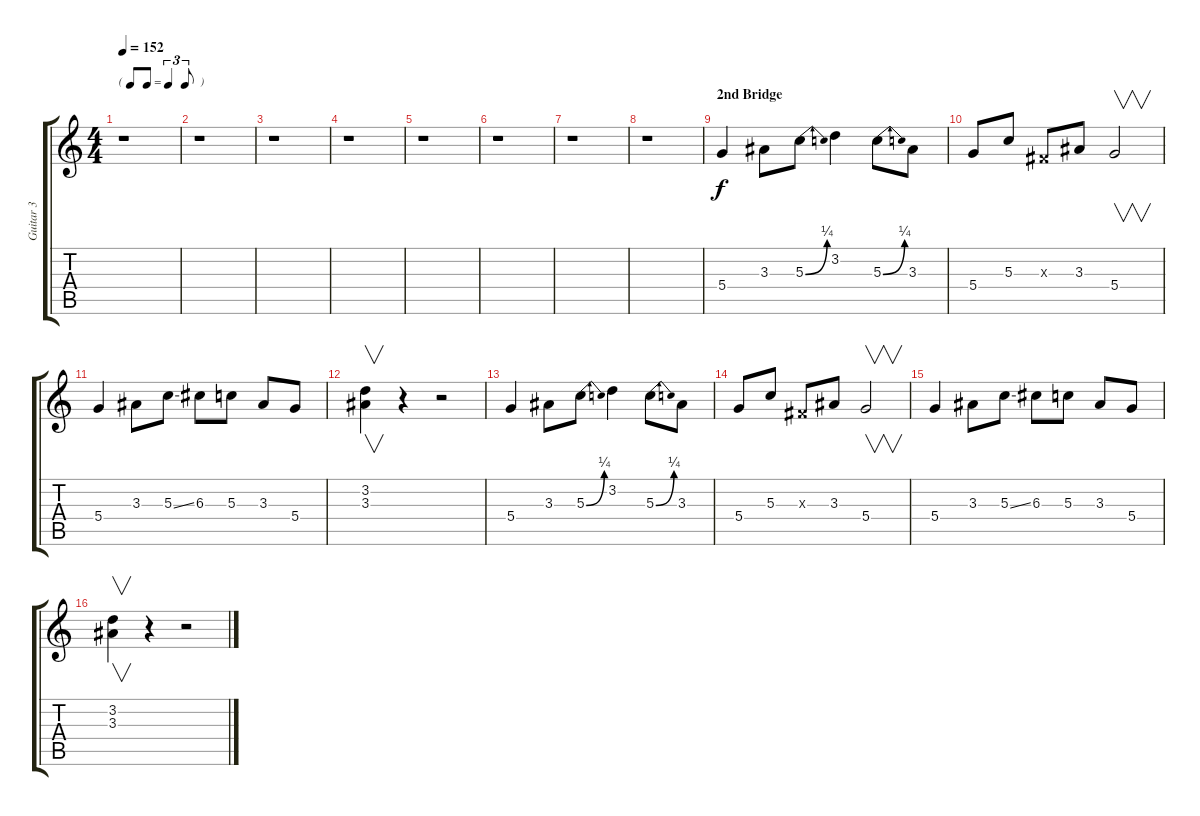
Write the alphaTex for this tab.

\track ("Guitar 3" "Guitar 3") {instrument distortionguitar}
\staff {score tabs}
\tuning (E4 B3 G3 D3 A2 E2) {hide}
\ts (4 4)
\tf triplet8th
\tempo 152
\clef g2
\ks c
r.1{dy f} |
r.1 |
r.1 |
r.1 |
r.1 |
r.1 |
r.1 |
r.1 |
\section ("" "2nd Bridge")
5.4.4 3.3.8 5.3{be (bend 0 0 60 1)}.8 3.2.4 5.3{be (bend 0 0 60 1)}.8 3.3.8 |
5.4.8 5.3.8 -1.3{x}.8 3.3.8 5.4.2{v} |
5.4.4 3.3.8 5.3{ss}.8 6.3.8 5.3.8 3.3.8 5.4.8 |
(3.2 3.3).4{v} r.4 r.2 |
5.4.4 3.3.8 5.3{be (bend 0 0 60 1)}.8 3.2.4 5.3{be (bend 0 0 60 1)}.8 3.3.8 |
5.4.8 5.3.8 -1.3{x}.8 3.3.8 5.4.2{v} |
5.4.4 3.3.8 5.3{ss}.8 6.3.8 5.3.8 3.3.8 5.4.8 |
(3.2 3.3).4{v} r.4 r.2
